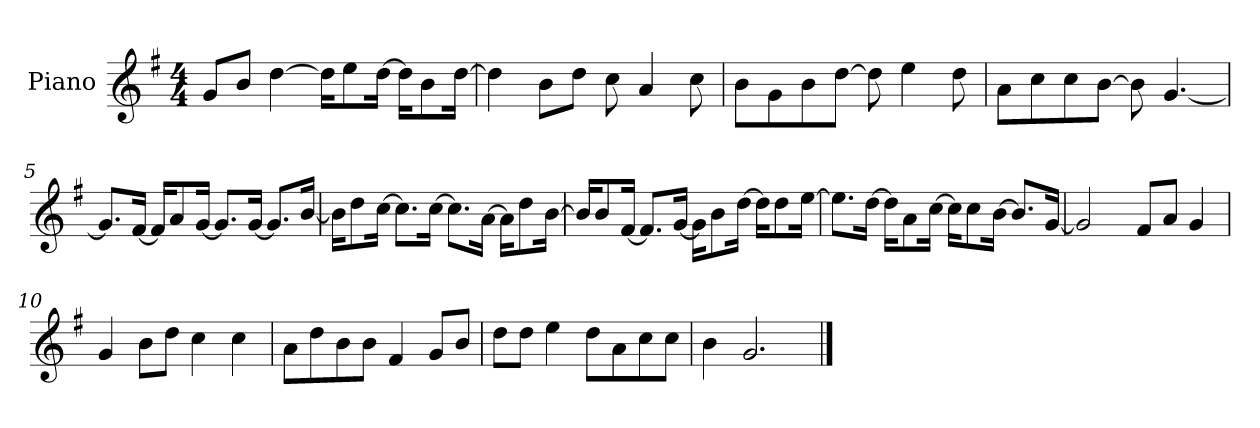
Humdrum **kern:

**kern
*part1
*staff1
*I"Piano
*I'P-no
*clefG2
*k[f#]
*M4/4
*MM90
=1
8g/L
8b/J
[4dd\
16dd\KL]
8ee\
[16dd\Jk
16dd\KL]
8b\
[16dd\Jk
=2
4dd\]
8b\L
8dd\J
8cc\
4a/
8cc\
=3
8b\L
8g\
8b\
[8dd\J
8dd\]
4ee\
8dd\
=4
8a\L
8cc\
8cc\
[8b\J
8b\]
[4.g/
=5
8.g/L]
[16f#/Jk
16f#/KL]
8a/
[16g/Jk
8.g/L]
[16g/Jk
8.g/L]
[16b/Jk
!!LO:LB:g=z
=6
16b\KL]
8dd\
[16cc\Jk
8.cc\L]
[16cc\Jk
8.cc\L]
[16a\Jk
16a\KL]
8dd\
[16b\Jk
=7
16b/KL]
8b/
[16f#/Jk
8.f#/L]
[16g/Jk
16g\KL]
8b\
[16dd\Jk
16dd\KL]
8dd\
[16ee\Jk
=8
8.ee\L]
[16dd\Jk
16dd\KL]
8a\
[16cc\Jk
16cc\KL]
8cc\
[16b\Jk
8.b/L]
[16g/Jk
=9
2g/]
8f#/L
8a/J
4g/
=10
4g/
8b\L
8dd\J
4cc\
4cc\
!!LO:LB:g=z
=11
8a\L
8dd\
8b\
8b\J
4f#/
8g/L
8b/J
=12
8dd\L
8dd\J
4ee\
8dd\L
8a\
8cc\
8cc\J
=13
4b\
2.g/
==
*-
